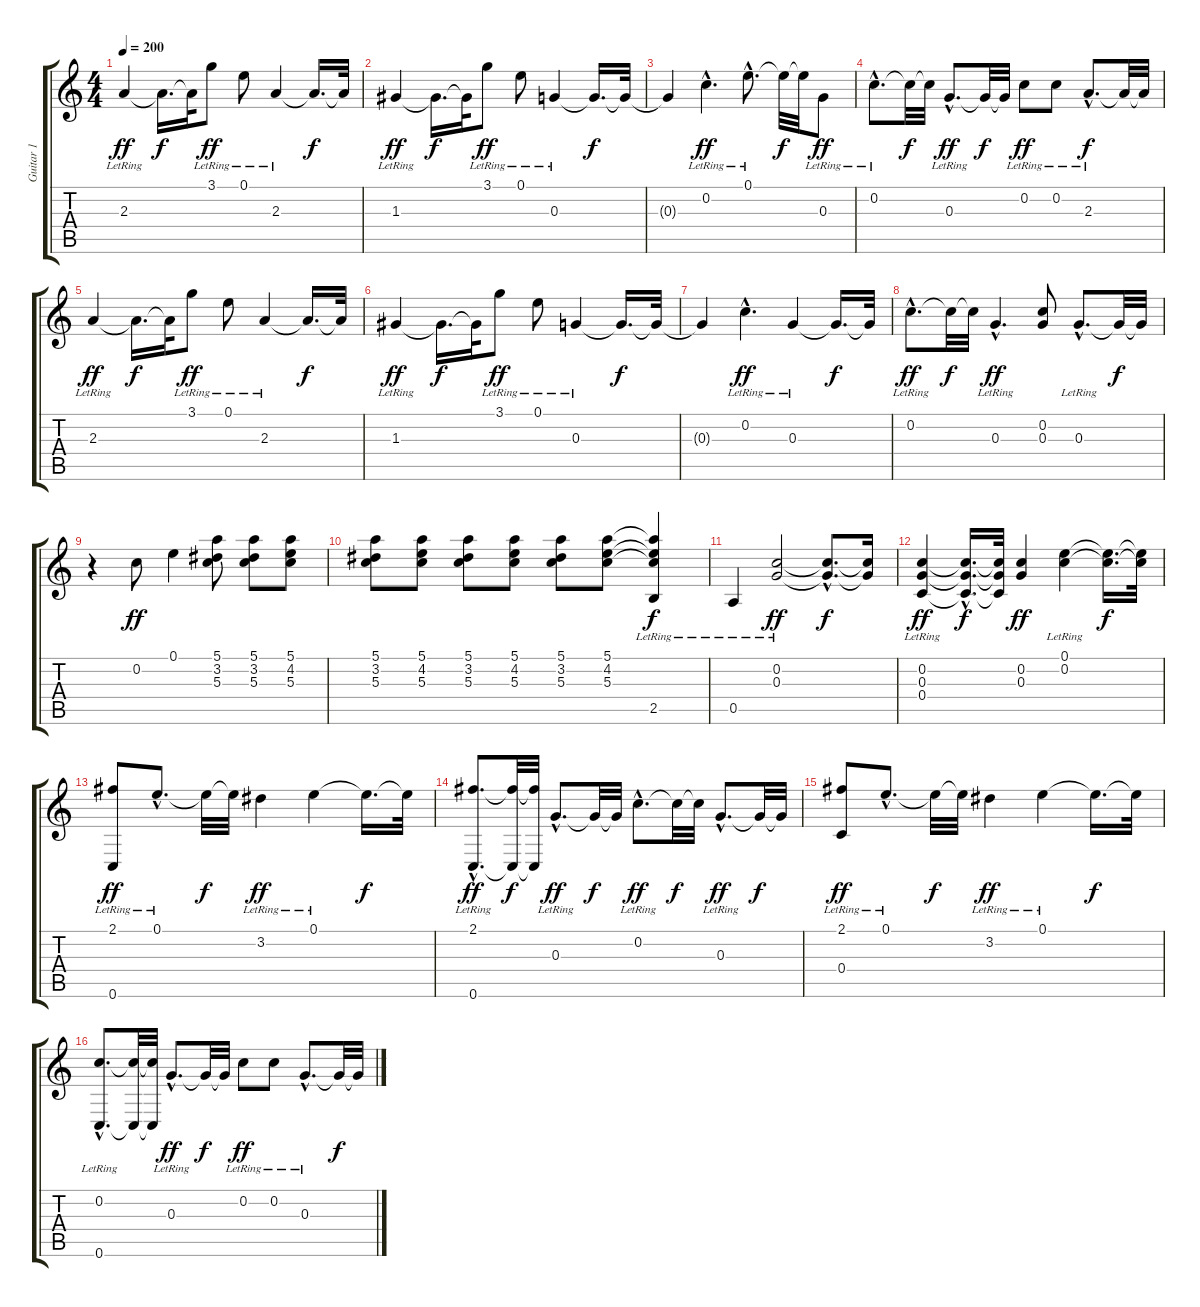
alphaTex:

\track ("Guitar 1" "Guitar 1") {instrument acousticguitarsteel}
\staff {score tabs}
\tuning (E4 C4 G3 C3 A2 C2) {hide}
\ts (4 4)
\tempo 200
\clef g2
\ks c
2.3{lr}.4{dy ff} 2.3{t}.16{d dy f} 2.3{t}.32 3.1{lr}.8{dy ff} 0.1{lr}.8 2.3{lr}.4 2.3{t}.16{d dy f} 2.3{t}.32 |
1.3{lr}.4{dy ff} 1.3{t}.16{d dy f} 1.3{t}.32 3.1{lr}.8{dy ff} 0.1{lr}.8 0.3{lr}.4 0.3{t}.16{d dy f} 0.3{t}.32 |
0.3{t}.4 0.2{hac lr}.4{d dy ff} 0.1{hac lr}.8{d} 0.1{t}.32{dy f} 0.1{t}.32 0.3{lr}.8{dy ff} |
0.2{hac lr}.8{d} 0.2{t}.32{dy f} 0.2{t}.32 0.3{hac lr}.8{d dy ff} 0.3{t}.32{dy f} 0.3{t}.32 0.2{lr}.8{dy ff} 0.2{lr}.8 2.3{hac lr}.8{d dy f} 2.3{t}.32 2.3{t}.32 |
2.3{lr}.4{dy ff} 2.3{t}.16{d dy f} 2.3{t}.32 3.1{lr}.8{dy ff} 0.1{lr}.8 2.3{lr}.4 2.3{t}.16{d dy f} 2.3{t}.32 |
1.3{lr}.4{dy ff} 1.3{t}.16{d dy f} 1.3{t}.32 3.1{lr}.8{dy ff} 0.1{lr}.8 0.3{lr}.4 0.3{t}.16{d dy f} 0.3{t}.32 |
0.3{t}.4 0.2{hac lr}.4{d dy ff} 0.3{lr}.4 0.3{t}.16{d dy f} 0.3{t}.32 |
0.2{hac lr}.8{d dy ff} 0.2{t}.32{dy f} 0.2{t}.32 0.3{hac lr}.4{d dy ff} (0.2 0.3).8 0.3{hac lr}.8{d} 0.3{t}.32{dy f} 0.3{t}.32 |
r.4 0.2.8{dy ff} 0.1.4 (5.1 3.2 5.3).8 (5.1 3.2 5.3).8 (5.1 4.2 5.3).8 |
(5.1 3.2 5.3).8 (5.1 4.2 5.3).8 (5.1 3.2 5.3).8 (5.1 4.2 5.3).8 (5.1 3.2 5.3).8 (5.1 4.2 5.3).8 (5.1{t} 4.2{t} 5.3{t} 2.5{lr}).4{dy f} |
0.5{lr}.4 (0.2{lr} 0.3{lr}).2{dy ff} (0.2{hac t} 0.3{hac t}).8{d dy f} (0.2{t} 0.3{t}).16 |
(0.2{lr} 0.3{lr} 0.4).4{dy ff} (0.2{t} 0.3{t} 0.4{hac t}).16{d dy f} (0.2{t} 0.3{t} 0.4{t}).32 (0.2 0.3).4{dy ff} (0.1{lr} 0.2{lr}).4 (0.1{t} 0.2{t}).16{d dy f} (0.1{t} 0.2{t}).32 |
(2.1{lr} 0.6{lr}).8{dy ff} 0.1{hac lr}.8{d} 0.1{t}.32{dy f} 0.1{t}.32 3.2{lr}.4{dy ff} 0.1{lr}.4 0.1{t}.16{d dy f} 0.1{t}.32 |
(2.1{hac lr} 0.6{hac lr}).8{d dy ff} (2.1{t} 0.6{t}).32{dy f} (2.1{t} 0.6{t}).32 0.3{hac lr}.8{d dy ff} 0.3{t}.32{dy f} 0.3{t}.32 0.2{hac lr}.8{d dy ff} 0.2{t}.32{dy f} 0.2{t}.32 0.3{hac lr}.8{d dy ff} 0.3{t}.32{dy f} 0.3{t}.32 |
(2.1{lr} 0.4{lr}).8{dy ff} 0.1{hac lr}.8{d} 0.1{t}.32{dy f} 0.1{t}.32 3.2{lr}.4{dy ff} 0.1{lr}.4 0.1{t}.16{d dy f} 0.1{t}.32 |
(0.2{hac lr} 0.6{hac lr}).8{d} (0.2{t} 0.6{t}).32 (0.2{t} 0.6{t}).32 0.3{hac lr}.8{d dy ff} 0.3{t}.32{dy f} 0.3{t}.32 0.2{lr}.8{dy ff} 0.2{lr}.8 0.3{hac lr}.8{d} 0.3{t}.32{dy f} 0.3{t}.32
